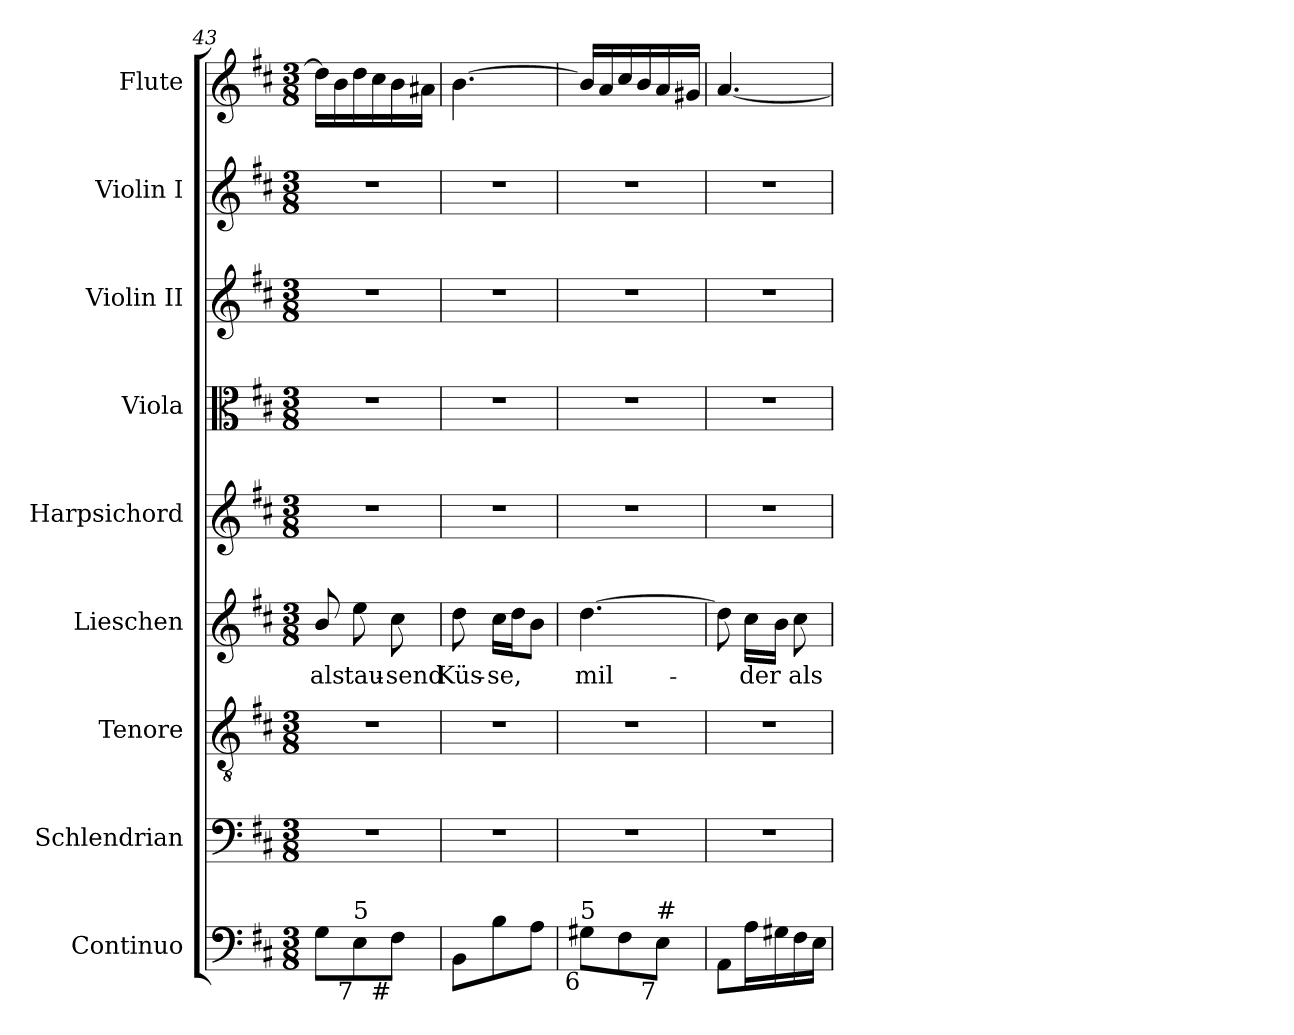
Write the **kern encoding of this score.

**kern	**kern	**kern	**kern	**text	**kern	**kern	**kern	**kern	**kern
*part9	*part8	*part7	*part6	*part6	*part5	*part4	*part3	*part2	*part1
*staff9	*staff8	*staff7	*staff6	*staff6	*staff5	*staff4	*staff3	*staff2	*staff1
*I"Continuo	*I"Schlendrian	*I"Tenore	*I"Lieschen	*	*I"Harpsichord	*I"Viola	*I"Violin II	*I"Violin I	*I"Flute
*I'Continuo	*I'Schlendrian	*I'Tenore	*I'Lieschen	*	*	*I'Viola	*	*	*
*clefF4	*clefF4	*clefGv2	*clefG2	*	*clefG2	*clefC3	*clefG2	*clefG2	*clefG2
*	*	*ITrd7c12	*	*	*	*	*	*	*
*k[f#c#]	*k[f#c#]	*k[f#c#]	*k[f#c#]	*	*k[f#c#]	*k[f#c#]	*k[f#c#]	*k[f#c#]	*k[f#c#]
*D:	*D:	*D:	*D:	*	*D:	*D:	*D:	*D:	*D:
*M3/8	*M3/8	*M3/8	*M3/8	*	*M3/8	*M3/8	*M3/8	*M3/8	*M3/8
=43	=43	=43	=43	=43	=43	=43	=43	=43	=43
!	!LO:N:vis=1	!LO:N:vis=1	!	!	!	!	!	!	!
!	!	!	!	!LO:LY:b:color=#000000	!LO:N:vis=1	!LO:N:vis=1	!LO:N:vis=1	!LO:N:vis=1	!
8Gi\L	4.r	4.r	8bi/	als	4.r	4.r	4.r	4.r	16ddi\LL]
.	.	.	.	.	.	.	.	.	16bi\
!LO:TX:b:rj:t=7	!	!	!	!	!	!	!	!	!
!LO:TX:t=5	!	!	!	!	!	!	!	!	!
!	!	!	!	!LO:LY:b:color=#000000	!	!	!	!	!
8Ei\	.	.	8eei\	tau-	.	.	.	.	16ddi\
.	.	.	.	.	.	.	.	.	16cc#i\
!LO:TX:b:rj:t=#	!	!	!	!	!	!	!	!	!
!	!	!	!	!LO:LY:b:color=#000000	!	!	!	!	!
8F#i\J	.	.	8cc#i\	-send	.	.	.	.	16bi\
.	.	.	.	.	.	.	.	.	16a#Xi\JJ
=44	=44	=44	=44	=44	=44	=44	=44	=44	=44
!	!LO:N:vis=1	!LO:N:vis=1	!	!	!	!	!	!	!
!	!	!	!	!LO:LY:b:color=#000000	!LO:N:vis=1	!LO:N:vis=1	!LO:N:vis=1	!LO:N:vis=1	!
8BBi\L	4.r	4.r	8ddi\	Küs-	4.r	4.r	4.r	4.r	[4.bi\
!	!	!	!	!LO:LY:b:color=#000000	!	!	!	!	!
8Bi\	.	.	16cc#i\LL	-se,	.	.	.	.	.
.	.	.	16ddi\J	.	.	.	.	.	.
8Ai\J	.	.	8bi\J	.	.	.	.	.	.
=45	=45	=45	=45	=45	=45	=45	=45	=45	=45
!	!LO:N:vis=1	!LO:N:vis=1	!	!	!	!	!	!	!
!LO:TX:b:rj:t=6	!	!	!	!	!	!	!	!	!
!LO:TX:t=5	!	!	!	!	!	!	!	!	!
!	!	!	!	!LO:LY:b:color=#000000	!LO:N:vis=1	!LO:N:vis=1	!LO:N:vis=1	!LO:N:vis=1	!
8G#Xi\L	4.r	4.r	[4.ddi\	mil-	4.r	4.r	4.r	4.r	16bi/LL]
.	.	.	.	.	.	.	.	.	16ai/
8F#i\	.	.	.	.	.	.	.	.	16cc#i/
.	.	.	.	.	.	.	.	.	16bi/
!LO:TX:b:rj:t=7	!	!	!	!	!	!	!	!	!
!LO:TX:t=#	!	!	!	!	!	!	!	!	!
8Ei\J	.	.	.	.	.	.	.	.	16ai/
.	.	.	.	.	.	.	.	.	16g#Xi/JJ
=46	=46	=46	=46	=46	=46	=46	=46	=46	=46
!	!LO:N:vis=1	!LO:N:vis=1	!	!	!LO:N:vis=1	!LO:N:vis=1	!LO:N:vis=1	!LO:N:vis=1	!
8AAi\L	4.r	4.r	8ddi\]	.	4.r	4.r	4.r	4.r	[4.ai/
!	!	!	!	!LO:LY:b:color=#000000	!	!	!	!	!
16Ai\L	.	.	16cc#i\LL	-der	.	.	.	.	.
16G#Xi\	.	.	16bi\JJ	.	.	.	.	.	.
!	!	!	!	!LO:LY:b:color=#000000	!	!	!	!	!
16F#i\	.	.	8cc#i\	als	.	.	.	.	.
16Ei\JJ	.	.	.	.	.	.	.	.	.
=	=	=	=	=	=	=	=	=	=
*-	*-	*-	*-	*-	*-	*-	*-	*-	*-
